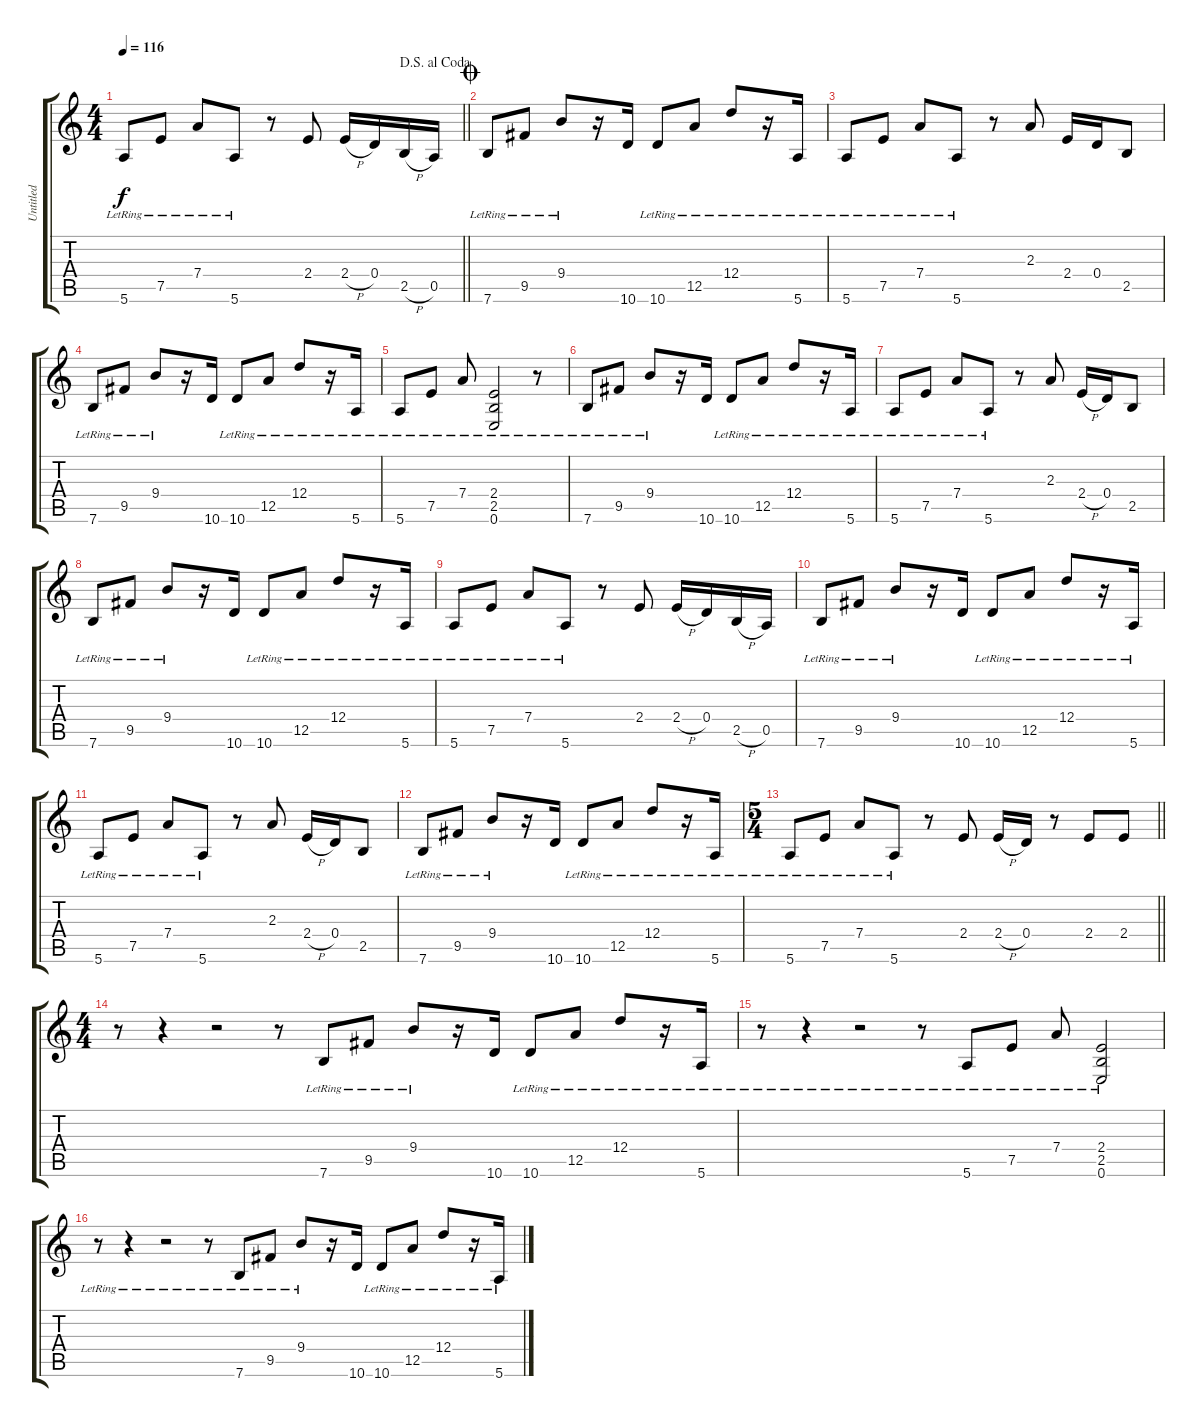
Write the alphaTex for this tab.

\track ("Untitled" "Untitled") {instrument distortionguitar}
\staff {score tabs}
\tuning (E4 B3 G3 D3 A2 E2) {hide}
\ts (4 4)
\jump dalsegnoalcoda
\tempo 116
\clef g2
\barLineRight lightlight
\ks c
5.6{lr}.8{dy f} 7.5{lr}.8 7.4{lr}.8 5.6{lr}.8 r.8 2.4.8 2.4{h}.16 0.4.16 2.5{h}.16 0.5.16 |
\jump coda
7.6{lr}.8 9.5{lr}.8 9.4{lr}.8 r.16 10.6.16 10.6{lr}.8 12.5{lr}.8 12.4{lr}.8 r.16 5.6{lr}.16 |
5.6{lr}.8 7.5{lr}.8 7.4{lr}.8 5.6{lr}.8 r.8 2.3.8 2.4.16 0.4.16 2.5.8 |
7.6{lr}.8 9.5{lr}.8 9.4{lr}.8 r.16 10.6.16 10.6{lr}.8 12.5{lr}.8 12.4{lr}.8 r.16 5.6{lr}.16 |
5.6{lr}.8 7.5{lr}.8 7.4{lr}.8 (2.4{lr} 2.5{lr} 0.6{lr}).2 r.8 |
7.6{lr}.8 9.5{lr}.8 9.4{lr}.8 r.16 10.6.16 10.6{lr}.8 12.5{lr}.8 12.4{lr}.8 r.16 5.6{lr}.16 |
5.6{lr}.8 7.5{lr}.8 7.4{lr}.8 5.6{lr}.8 r.8 2.3.8 2.4{h}.16 0.4.16 2.5.8 |
7.6{lr}.8 9.5{lr}.8 9.4{lr}.8 r.16 10.6.16 10.6{lr}.8 12.5{lr}.8 12.4{lr}.8 r.16 5.6{lr}.16 |
5.6{lr}.8 7.5{lr}.8 7.4{lr}.8 5.6{lr}.8 r.8 2.4.8 2.4{h}.16 0.4.16 2.5{h}.16 0.5.16 |
7.6{lr}.8 9.5{lr}.8 9.4{lr}.8 r.16 10.6.16 10.6{lr}.8 12.5{lr}.8 12.4{lr}.8 r.16 5.6{lr}.16 |
5.6{lr}.8 7.5{lr}.8 7.4{lr}.8 5.6{lr}.8 r.8 2.3.8 2.4{h}.16 0.4.16 2.5.8 |
7.6{lr}.8 9.5{lr}.8 9.4{lr}.8 r.16 10.6.16 10.6{lr}.8 12.5{lr}.8 12.4{lr}.8 r.16 5.6{lr}.16 |
\ts (5 4)
\barLineRight lightlight
5.6{lr}.8 7.5{lr}.8 7.4{lr}.8 5.6{lr}.8 r.8 2.4.8 2.4{h}.16 0.4.16 r.8 2.4.8 2.4.8 |
\ts (4 4)
r.8 r.4 r.2 r.8 7.6{lr}.8 9.5{lr}.8 9.4{lr}.8 r.16 10.6.16 10.6{lr}.8 12.5{lr}.8 12.4{lr}.8 r.16 5.6{lr}.16 |
r.8 r.4 r.2 r.8 5.6{lr}.8 7.5{lr}.8 7.4{lr}.8 (2.4{lr} 2.5{lr} 0.6{lr}).2 |
r.8 r.4 r.2 r.8 7.6{lr}.8 9.5{lr}.8 9.4{lr}.8 r.16 10.6.16 10.6{lr}.8 12.5{lr}.8 12.4{lr}.8 r.16 5.6{lr}.16
